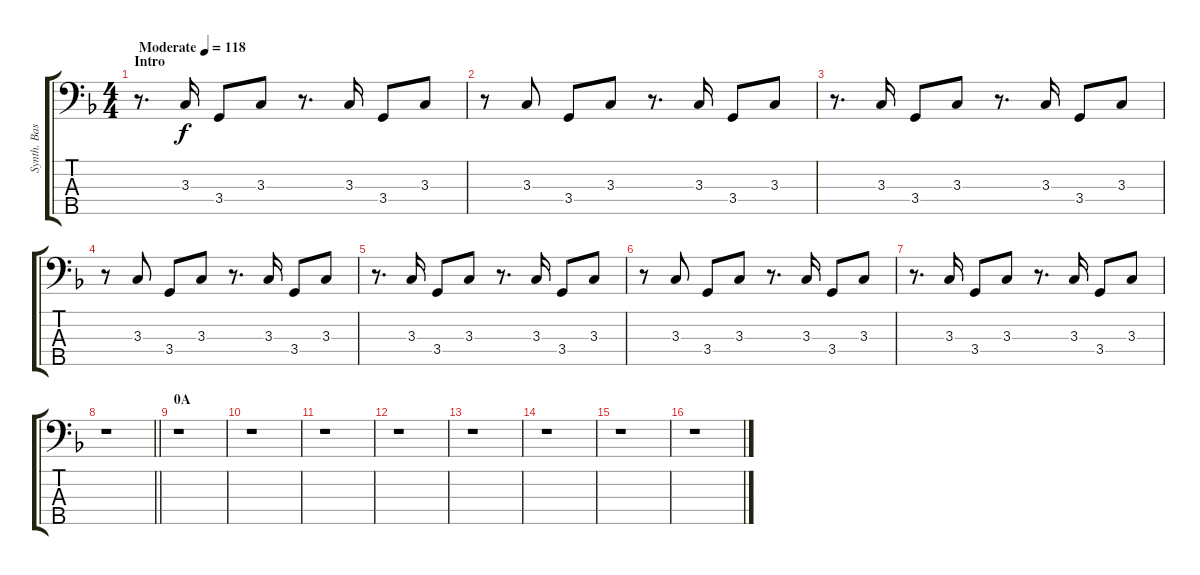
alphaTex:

\track ("Synth. Bass" "Synth. Bas") {instrument synthbass2}
\staff {score tabs}
\tuning (G2 D2 A1 E1 B0) {hide}
\ts (4 4)
\section ("" "Intro")
\tempo (118 "Moderate")
\clef f4
\ks f
r.8{d dy f instrument synthbass2} 3.3.16 3.4.8 3.3.8 r.8{d} 3.3.16 3.4.8 3.3.8 |
r.8 3.3.8 3.4.8 3.3.8 r.8{d} 3.3.16 3.4.8 3.3.8 |
r.8{d} 3.3.16 3.4.8 3.3.8 r.8{d} 3.3.16 3.4.8 3.3.8 |
r.8 3.3.8 3.4.8 3.3.8 r.8{d} 3.3.16 3.4.8 3.3.8 |
r.8{d} 3.3.16 3.4.8 3.3.8 r.8{d} 3.3.16 3.4.8 3.3.8 |
r.8 3.3.8 3.4.8 3.3.8 r.8{d} 3.3.16 3.4.8 3.3.8 |
r.8{d} 3.3.16 3.4.8 3.3.8 r.8{d} 3.3.16 3.4.8 3.3.8 |
\barLineRight lightlight
r.1 |
\section ("" "0A")
r.1 |
r.1 |
r.1 |
r.1 |
r.1 |
r.1 |
r.1 |
r.1
